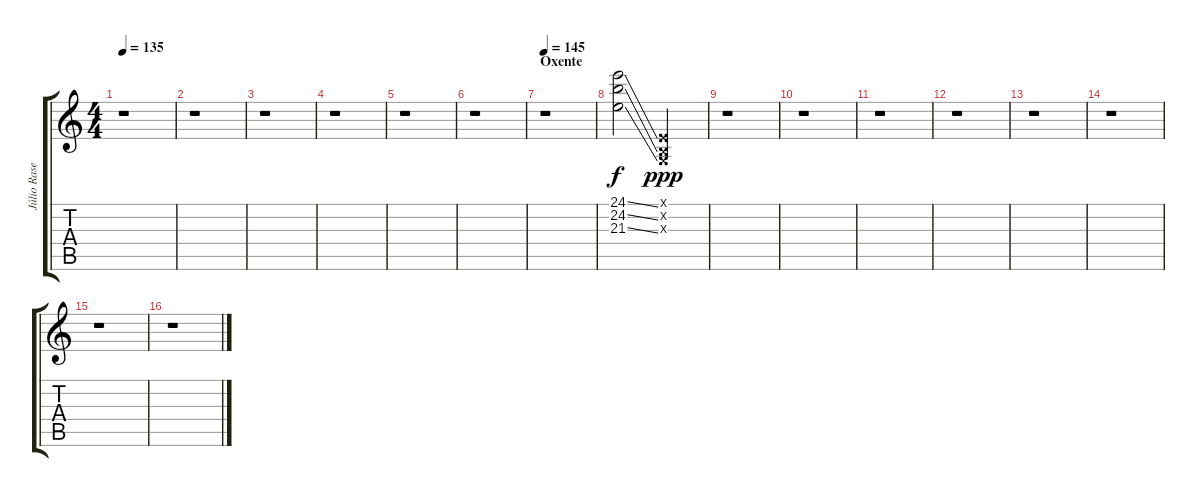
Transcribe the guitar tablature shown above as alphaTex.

\track ("Júlio Rasec" "Júlio Rase") {instrument drawbarorgan}
\staff {score tabs}
\tuning (E4 B3 G3 D3 A2 E2) {hide}
\ts (4 4)
\tempo 135
\clef g2
\ks c
r.1{dy f} |
r.1 |
r.1 |
r.1 |
r.1 |
r.1 |
\section ("" "Oxente")
\tempo 145
r.1 |
(24.1{ss} 24.2{ss} 21.3{ss}).2 (0.1{x} 0.2{x} 0.3{x}).2{dy ppp} |
r.1 |
r.1 |
r.1 |
r.1 |
r.1 |
r.1 |
r.1 |
r.1
